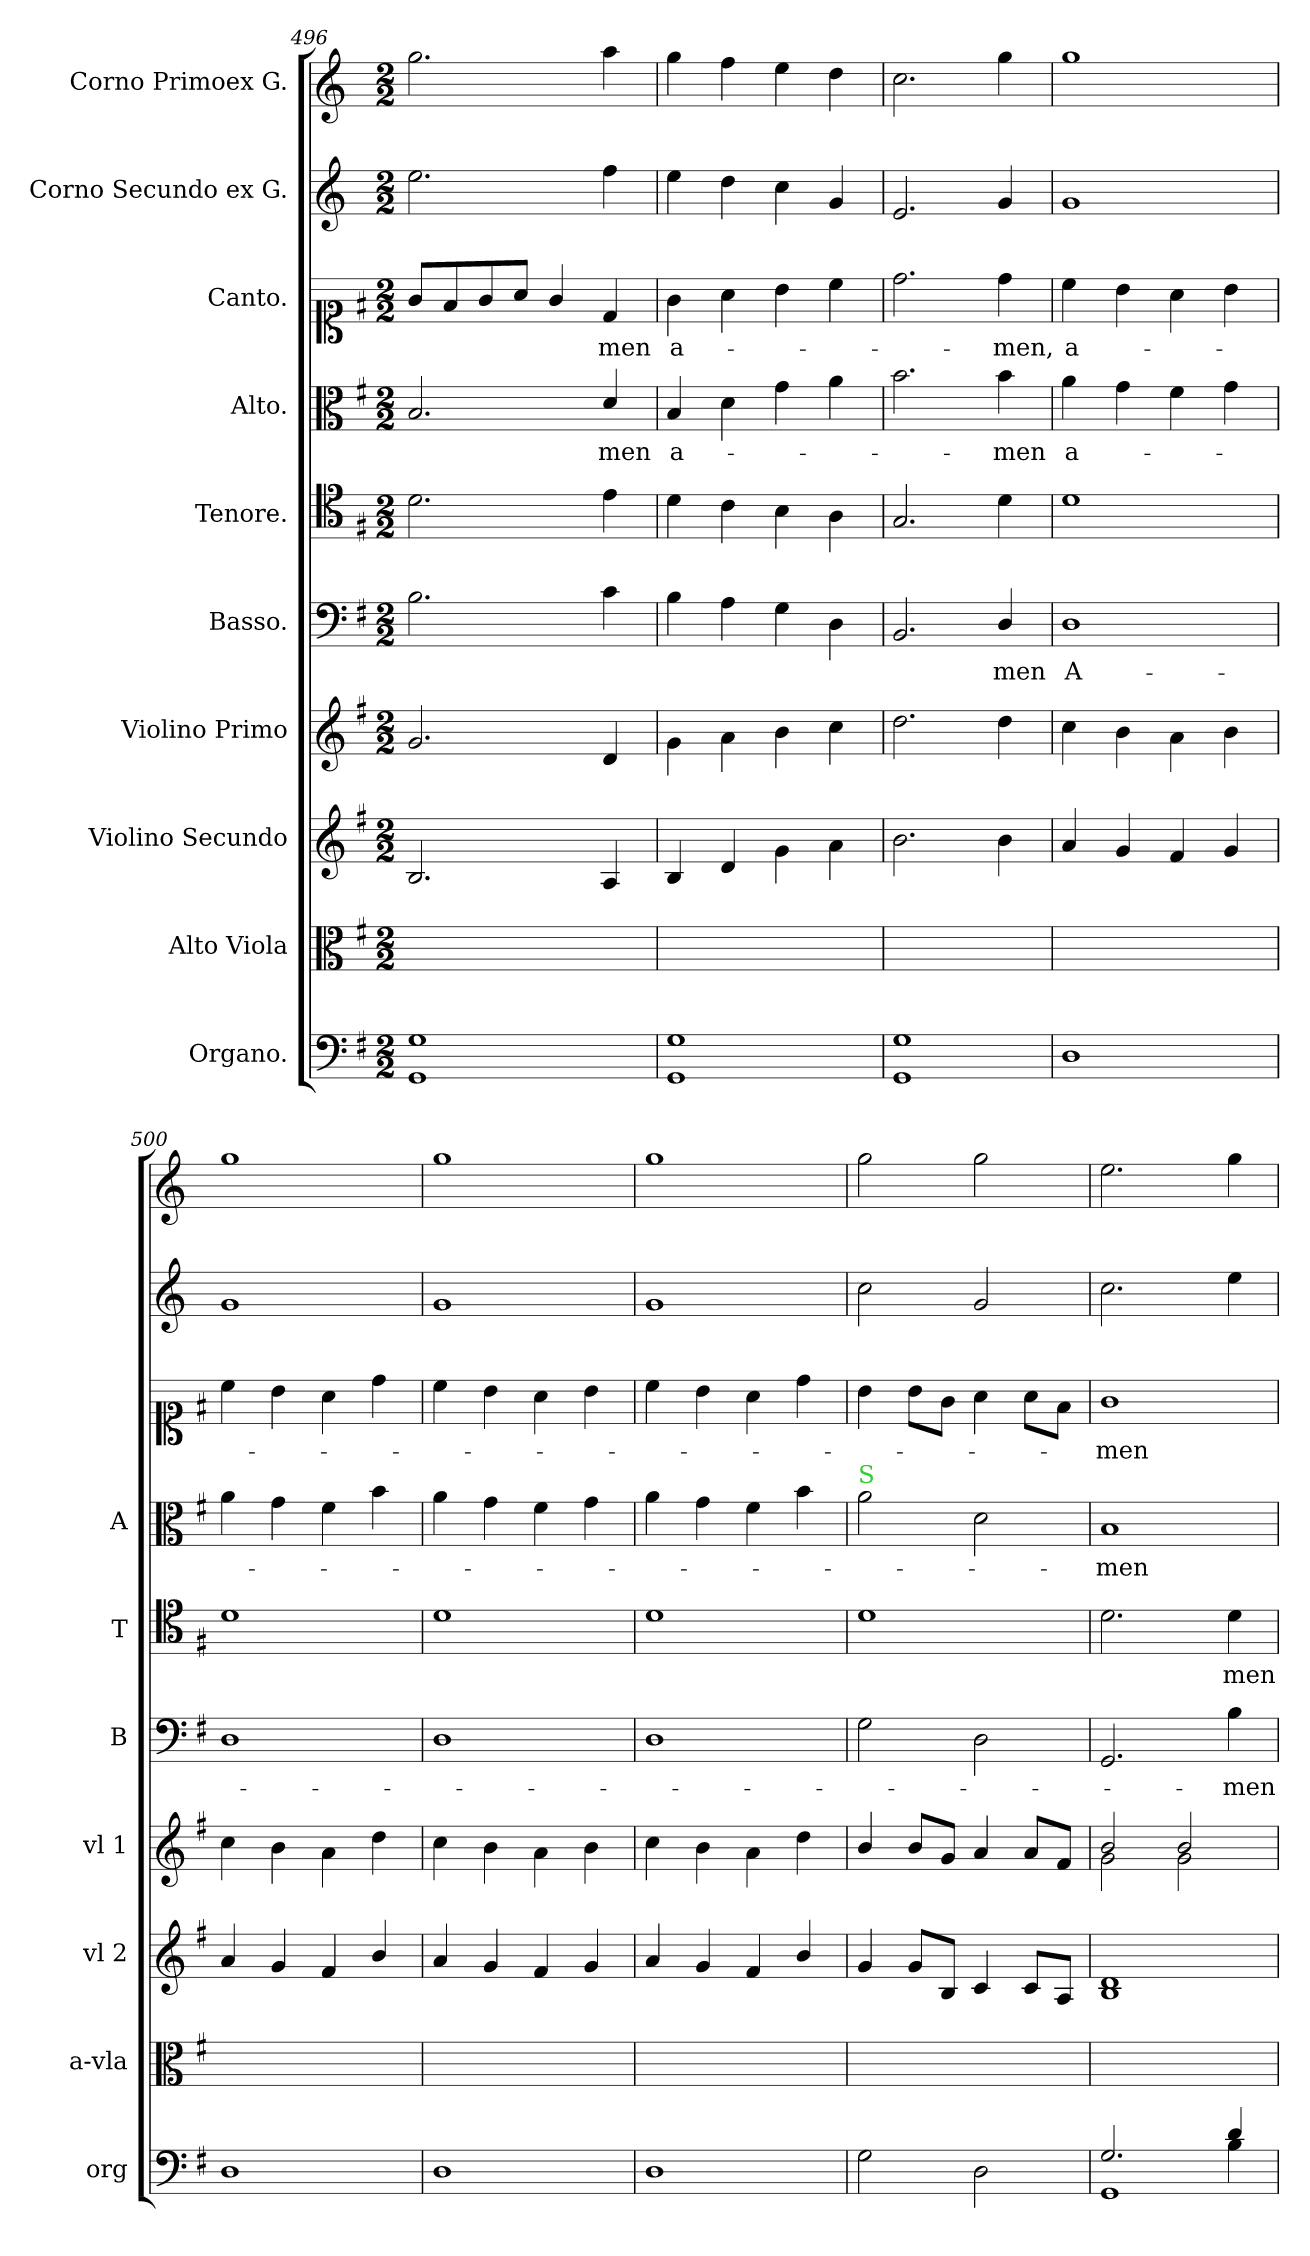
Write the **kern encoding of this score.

**kern	**kern	**kern	**kern	**kern	**text	**kern	**text	**kern	**text	**kern	**text	**kern	**kern
*part10	*part9	*part8	*part7	*part6	*part6	*part5	*part5	*part4	*part4	*part3	*part3	*part2	*part1
*staff10	*staff9	*staff8	*staff7	*staff6	*staff6	*staff5	*staff5	*staff4	*staff4	*staff3	*staff3	*staff2	*staff1
*I"Organo.	*I"Alto Viola	*I"Violino Secundo	*I"Violino Primo	*I"Basso.	*	*I"Tenore.	*	*I"Alto.	*	*I"Canto.	*	*I"Corno Secundo ex G.	*I"Corno Primoex G.
*I'org	*I'a-vla	*I'vl 2	*I'vl 1	*I'B	*	*I'T	*	*I'A	*	*	*	*	*
*clefF4	*clefC3	*clefG2	*clefG2	*clefF4	*	*clefC4	*	*clefC3	*	*clefC1	*	*clefG2	*clefG2
*	*	*	*	*	*	*	*	*	*	*	*	*ITrd3c5	*ITrd3c5
*k[f#]	*k[f#]	*k[f#]	*k[f#]	*k[f#]	*	*k[f#]	*	*k[f#]	*	*k[f#]	*	*k[f#]	*k[f#]
*G:	*	*G:	*G:	*G:	*	*G:	*	*G:	*	*G:	*	*G:	*G:
*M2/2	*M2/2	*M2/2	*M2/2	*M2/2	*	*M2/2	*	*M2/2	*	*M2/2	*	*M2/2	*M2/2
=496	=496	=496	=496	=496	=496	=496	=496	=496	=496	=496	=496	=496	=496
1GG 1G	1ryy	2.B/	2.g/	2.B\	.	2.d\	.	2.B/	.	8g/L	.	2.b\	2.dd\
.	.	.	.	.	.	.	.	.	.	8f#/	.	.	.
.	.	.	.	.	.	.	.	.	.	8g/	.	.	.
.	.	.	.	.	.	.	.	.	.	8a/J	.	.	.
.	.	.	.	.	.	.	.	.	.	4g/	.	.	.
!	!	!	!	!	!	!	!	!	!LO:LY:i	!	!	!	!
.	.	4A/	4d/	4c\	.	4e\	.	4d/	-men	4d/	-men	4cc\	4ee\
=497	=497	=497	=497	=497	=497	=497	=497	=497	=497	=497	=497	=497	=497
1GG 1G	1ryy	4B/	4g\	4B\	.	4d\	.	4B/	a-	4g\	a-	4b\	4dd\
.	.	4d/	4a\	4A\	.	4c\	.	4d\	.	4a\	.	4a\	4cc\
.	.	4g\	4b\	4G\	.	4B\	.	4g\	.	4b\	.	4g\	4b\
.	.	4a\	4cc\	4D\	.	4A\	.	4a\	.	4cc\	.	4d/	4a\
=498	=498	=498	=498	=498	=498	=498	=498	=498	=498	=498	=498	=498	=498
1GG 1G	1ryy	2.b\	2.dd\	2.BB/	.	2.G/	.	2.b\	.	2.dd\	.	2.B/	2.g\
.	.	4b\	4dd\	4D/	-men	4d\	.	4b\	-men	4dd\	-men,	4d/	4dd\
=499	=499	=499	=499	=499	=499	=499	=499	=499	=499	=499	=499	=499	=499
1D	1ryy	4a/	4cc\	1D	A-	1d	.	4a\	a-	4cc\	a-	1d	1dd
.	.	4g/	4b\	.	.	.	.	4g\	.	4b\	.	.	.
.	.	4f#/	4a\	.	.	.	.	4f#\	.	4a\	.	.	.
.	.	4g/	4b\	.	.	.	.	4g\	.	4b\	.	.	.
=500	=500	=500	=500	=500	=500	=500	=500	=500	=500	=500	=500	=500	=500
1D	1ryy	4a/	4cc\	1D	.	1d	.	4a\	.	4cc\	.	1d	1dd
.	.	4g/	4b\	.	.	.	.	4g\	.	4b\	.	.	.
.	.	4f#/	4a\	.	.	.	.	4f#\	.	4a\	.	.	.
.	.	4b/	4dd\	.	.	.	.	4b\	.	4dd\	.	.	.
=501	=501	=501	=501	=501	=501	=501	=501	=501	=501	=501	=501	=501	=501
1D	1ryy	4a/	4cc\	1D	.	1d	.	4a\	.	4cc\	.	1d	1dd
.	.	4g/	4b\	.	.	.	.	4g\	.	4b\	.	.	.
.	.	4f#/	4a\	.	.	.	.	4f#\	.	4a\	.	.	.
.	.	4g/	4b\	.	.	.	.	4g\	.	4b\	.	.	.
=502	=502	=502	=502	=502	=502	=502	=502	=502	=502	=502	=502	=502	=502
1D	1ryy	4a/	4cc\	1D	.	1d	.	4a\	.	4cc\	.	1d	1dd
.	.	4g/	4b\	.	.	.	.	4g\	.	4b\	.	.	.
.	.	4f#/	4a\	.	.	.	.	4f#\	.	4a\	.	.	.
.	.	4b/	4dd\	.	.	.	.	4b\	.	4dd\	.	.	.
=503	=503	=503	=503	=503	=503	=503	=503	=503	=503	=503	=503	=503	=503
!	!	!	!	!	!	!	!	!LO:TX:a:color=limegreen:t=S	!	!	!	!	!
2G\	1ryy	4g/	4b/	2G\	.	1d	.	2a\	.	4b\	.	2g\	2dd\
.	.	8g/L	8b/L	.	.	.	.	.	.	8b\L	.	.	.
.	.	8B/J	8g/J	.	.	.	.	.	.	8g\J	.	.	.
2D\	.	4c/	4a/	2D\	.	.	.	2d\	.	4a\	.	2d/	2dd\
.	.	8c/L	8a/L	.	.	.	.	.	.	8a\L	.	.	.
.	.	8A/J	8f#/J	.	.	.	.	.	.	8f#\J	.	.	.
=504	=504	=504	=504	=504	=504	=504	=504	=504	=504	=504	=504	=504	=504
*^	*	*	*^	*	*	*	*	*	*	*	*	*	*
*	*^	*	*	*	*	*	*	*	*	*	*	*	*	*	*
2.G/	2.rEEyy	1GG	1ryy	1B 1d	2b/	2g\	2.GG/	.	2.d\	.	1B	-men	1g	-men	2.g\	2.b\
.	.	.	.	.	2b/	2g\	.	.	.	.	.	.	.	.	.	.
4d/	4B\	.	.	.	.	.	4B\	-men	4d\	-men	.	.	.	.	4b\	4dd\
*v	*v	*v	*	*	*v	*v	*	*	*	*	*	*	*	*	*	*
=	=	=	=	=	=	=	=	=	=	=	=	=	=
*-	*-	*-	*-	*-	*-	*-	*-	*-	*-	*-	*-	*-	*-
